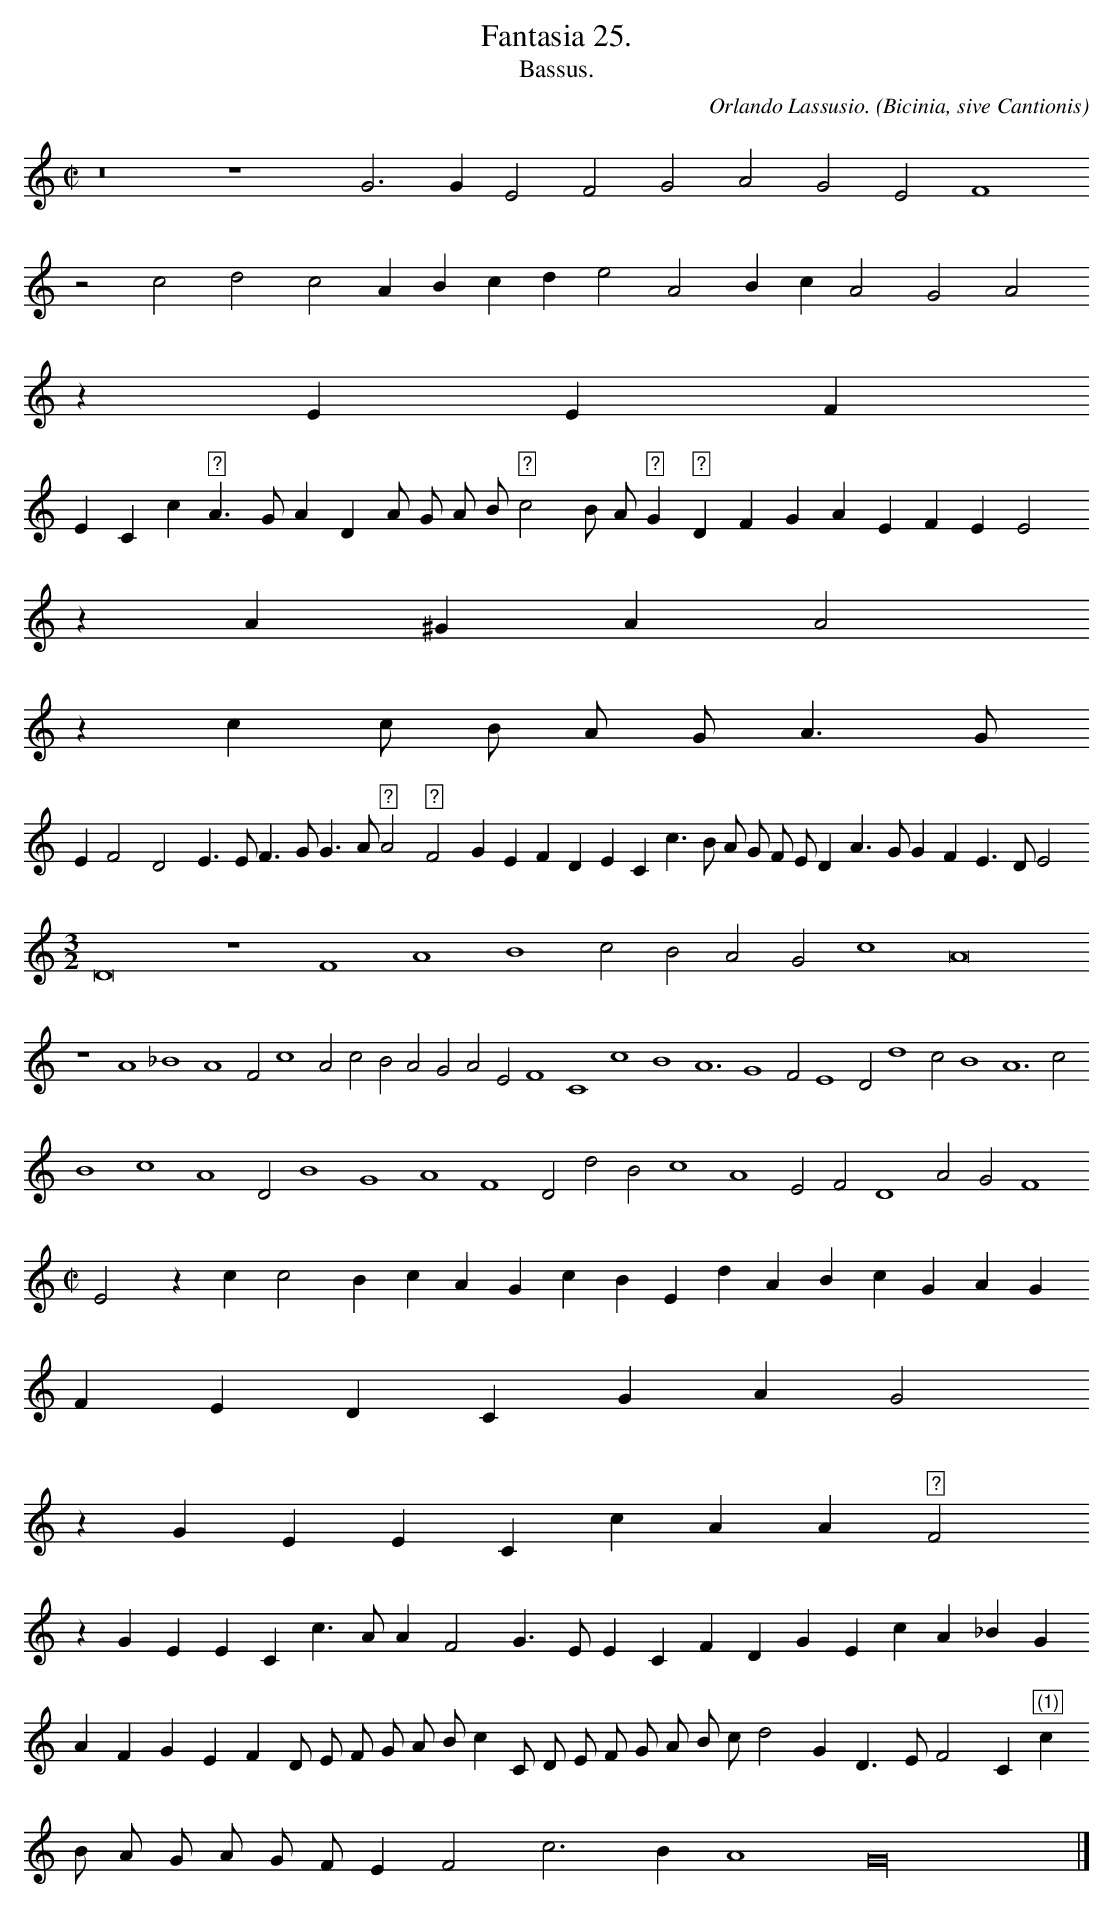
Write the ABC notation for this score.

X:1
T:Fantasia 25.
T:Bassus.
C:Orlando Lassusio.
O: Bicinia, sive Cantionis
M:C|
L:1/4
K:G mix -8va
z8 z4 G3  G E2 F2 G2 A2 G2 E2 F4
z2 c2  d2 c2 A B c d e2 A2 B c A2 G2 A2
z E E F
E C c "?"A  > G A D A/ G/ A/ B/ "?"c2 B/ A/ "?"G "?"D F G A E F E E2
z A ^G A A2
z c c/ B/ A/ G/ A > G
E F2 D2 E > E F > G G  > A "?"A2 "?"F2 G E F D E C c > B A/ G/ F/ E/ D A > G G F E > D E2
M:3/2
L:1/2
D4 z2 F2 A2 B2 c B A G c2 A4
z2 A2 _B2 A2 F c2 A c B A G A E F2 C2 c2 B2 A3 G2 F E2 D d2 c B2 A3 c
B2 c2 A2 D B2 G2 A2 F2 D d B c2 A2 E F D2 A G F2
M:C|
L:1/4
E2 z c c2 B c A G c B E d A B c G A G
F E D C G A G2
z G E E C c A A "?"F2
z G E E C c > A A F2 G > E E C F D G E c A _B G
A F G E F D/ E/ F/ G/ A/ B/ c C/ D/ E/ F/ G/ A/ B/ c/ d2 G D > E F2 C "(1)"c
B/ A/ G/ A/ G/ F/ E F2 c3 B A4 G16 |]
